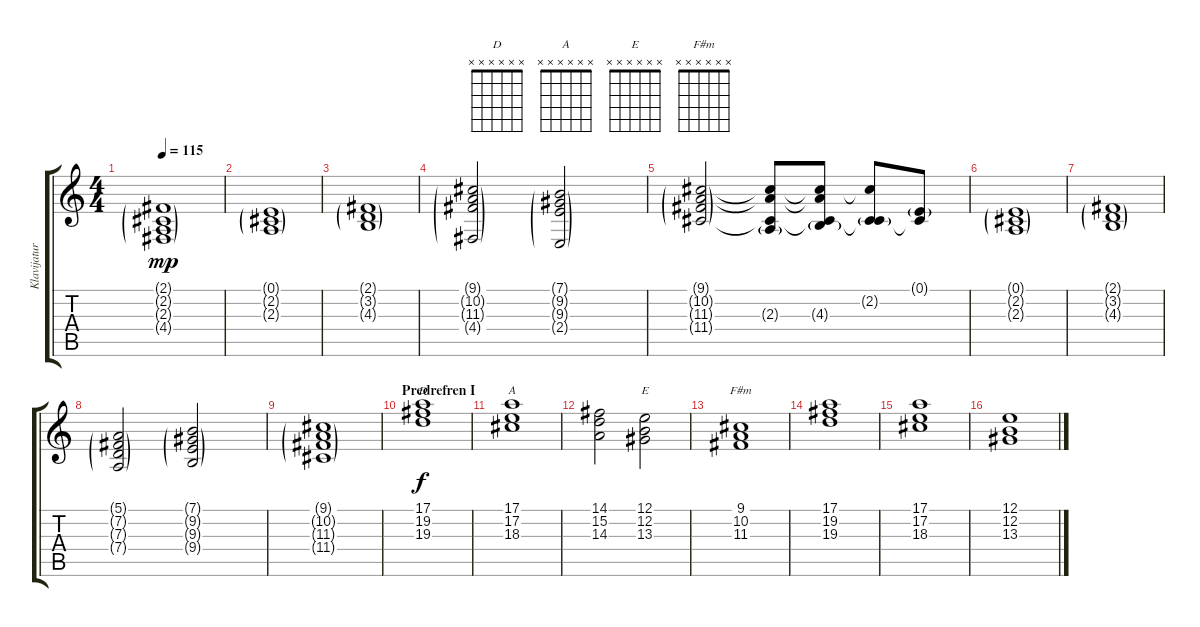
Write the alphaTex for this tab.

\track ("Klavijature (1)" "Klavijatur") {instrument stringensemble1}
\staff {score tabs}
\tuning (E4 B3 G3 D3 A2 E2) {hide}
\chord ("D" x x x x x x)
\chord ("A" x x x x x x)
\chord ("E" x x x x x x)
\chord ("F#m" x x x x x x)
\ts (4 4)
\tempo 115
\clef g2
\ks c
(2.1{g} 2.2{g} 2.3{g} 4.4{g}).1{dy mp} |
(0.1{g} 2.2{g} 2.3{g}).1 |
(2.1{g} 3.2{g} 4.3{g}).1 |
(9.1{g} 10.2{g} 11.3{g} 4.4{g}).2 (7.1{g} 9.2{g} 9.3{g} 2.4{g}).2 |
(9.1{g} 10.2{g} 11.3{g} 11.4{g}).2 (9.1{t} 10.2{t} 2.3{g} 11.4{t}).8 (9.1{t} 10.2{t} 4.3{g} 11.4{t}).8 (9.1{t} 2.2{g} 11.4{t}).8 (0.1{g} 11.4{t}).8 |
(0.1{g} 2.2{g} 2.3{g}).1 |
(2.1{g} 3.2{g} 4.3{g}).1 |
(5.1{g} 7.2{g} 7.3{g} 7.4{g}).2 (7.1{g} 9.2{g} 9.3{g} 9.4{g}).2 |
(9.1{g} 10.2{g} 11.3{g} 11.4{g}).1 |
\section ("" "Predrefren I")
(17.1 19.2 19.3).1{ch "D" dy f} |
(17.1 17.2 18.3).1{ch "A"} |
(14.1 15.2 14.3).2 (12.1 12.2 13.3).2{ch "E"} |
(9.1 10.2 11.3).1{ch "F#m"} |
(17.1 19.2 19.3).1 |
(17.1 17.2 18.3).1 |
(12.1 12.2 13.3).1
